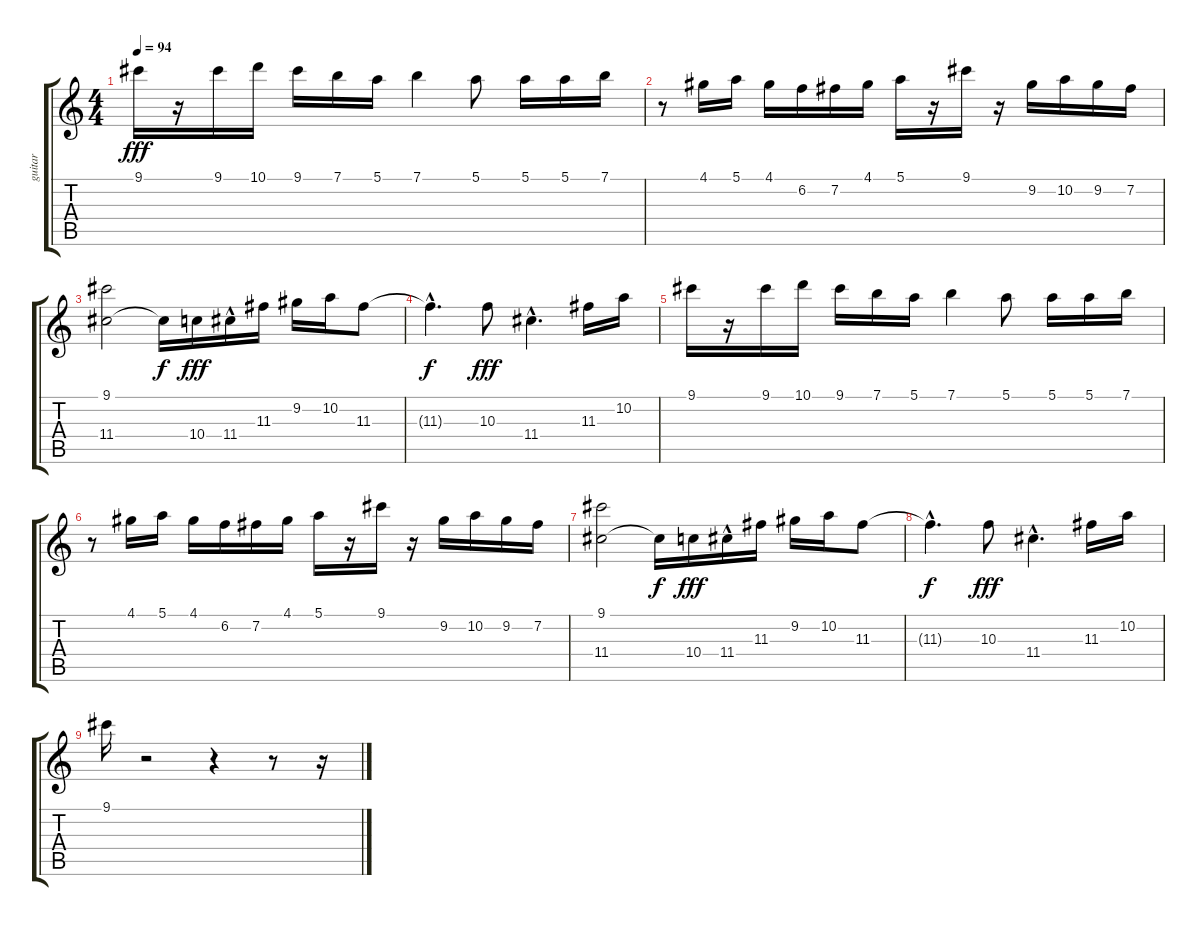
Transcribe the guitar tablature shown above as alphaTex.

\track ("guitar" "guitar") {instrument electricguitarmuted}
\staff {score tabs}
\tuning (E4 B3 G3 D3 A2 E2) {hide}
\ts (4 4)
\tempo 94
\clef g2
\ks c
9.1.16{dy fff} r.16 9.1.16 10.1.16 9.1.16 7.1.16 5.1.16 7.1.4 5.1.8 5.1.16 5.1.16 7.1.16 |
r.8 4.1.16 5.1.16 4.1.16 6.2.16 7.2.16 4.1.16 5.1.16 r.16 9.1.16 r.16 9.2.16 10.2.16 9.2.16 7.2.16 |
(9.1 11.4).2 11.4{t}.16{dy f} 10.4.16{dy fff} 11.4{hac}.16 11.3.16 9.2.16 10.2.16 11.3.8 |
11.3{hac t}.4{d dy f} 10.3.8{dy fff} 11.4{hac}.4{d} 11.3.16 10.2.16 |
9.1.16 r.16 9.1.16 10.1.16 9.1.16 7.1.16 5.1.16 7.1.4 5.1.8 5.1.16 5.1.16 7.1.16 |
r.8 4.1.16 5.1.16 4.1.16 6.2.16 7.2.16 4.1.16 5.1.16 r.16 9.1.16 r.16 9.2.16 10.2.16 9.2.16 7.2.16 |
(9.1 11.4).2 11.4{t}.16{dy f} 10.4.16{dy fff} 11.4{hac}.16 11.3.16 9.2.16 10.2.16 11.3.8 |
11.3{hac t}.4{d dy f} 10.3.8{dy fff} 11.4{hac}.4{d} 11.3.16 10.2.16 |
9.1.16 r.2 r.4 r.8 r.16
